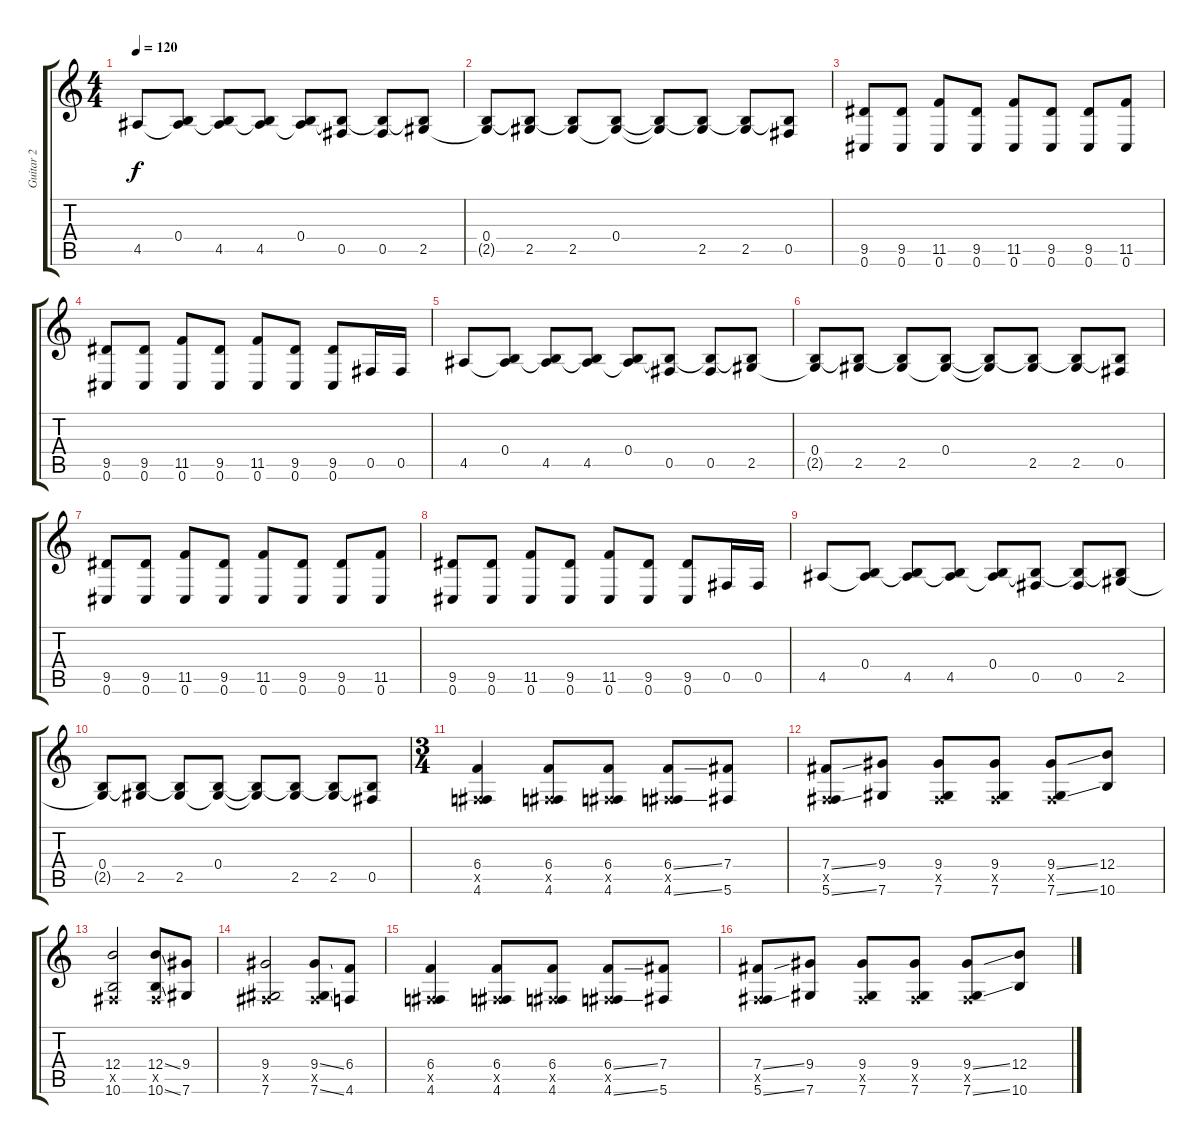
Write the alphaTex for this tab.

\track ("Guitar 2" "Guitar 2") {instrument overdrivenguitar}
\staff {score tabs}
\tuning (Db4 Ab3 E3 B2 Gb2 Db2) {hide}
\ts (4 4)
\tempo 120
\clef g2
\ks c
4.5.8{dy f} (0.4 4.5{t}).8 (0.4{t} 4.5).8 (0.4{t} 4.5).8 (0.4 4.5{t}).8 (0.4{t} 0.5).8 (0.4{t} 0.5).8 (0.4{t} 2.5).8 |
(0.4 2.5{t}).8 (0.4{t} 2.5).8 (0.4{t} 2.5).8 (0.4 2.5{t}).8 (0.4{t} 2.5{t}).8 (0.4{t} 2.5).8 (0.4{t} 2.5).8 (0.4{t} 0.5).8 |
(9.5 0.6).8 (9.5 0.6).8 (11.5 0.6).8 (9.5 0.6).8 (11.5 0.6).8 (9.5 0.6).8 (9.5 0.6).8 (11.5 0.6).8 |
(9.5 0.6).8 (9.5 0.6).8 (11.5 0.6).8 (9.5 0.6).8 (11.5 0.6).8 (9.5 0.6).8 (9.5 0.6).8 0.5.16 0.5.16 |
4.5.8 (0.4 4.5{t}).8 (0.4{t} 4.5).8 (0.4{t} 4.5).8 (0.4 4.5{t}).8 (0.4{t} 0.5).8 (0.4{t} 0.5).8 (0.4{t} 2.5).8 |
(0.4 2.5{t}).8 (0.4{t} 2.5).8 (0.4{t} 2.5).8 (0.4 2.5{t}).8 (0.4{t} 2.5{t}).8 (0.4{t} 2.5).8 (0.4{t} 2.5).8 (0.4{t} 0.5).8 |
(9.5 0.6).8 (9.5 0.6).8 (11.5 0.6).8 (9.5 0.6).8 (11.5 0.6).8 (9.5 0.6).8 (9.5 0.6).8 (11.5 0.6).8 |
(9.5 0.6).8 (9.5 0.6).8 (11.5 0.6).8 (9.5 0.6).8 (11.5 0.6).8 (9.5 0.6).8 (9.5 0.6).8 0.5.16 0.5.16 |
4.5.8 (0.4 4.5{t}).8 (0.4{t} 4.5).8 (0.4{t} 4.5).8 (0.4 4.5{t}).8 (0.4{t} 0.5).8 (0.4{t} 0.5).8 (0.4{t} 2.5).8 |
(0.4 2.5{t}).8 (0.4{t} 2.5).8 (0.4{t} 2.5).8 (0.4 2.5{t}).8 (0.4{t} 2.5{t}).8 (0.4{t} 2.5).8 (0.4{t} 2.5).8 (0.4{t} 0.5).8 |
\ts (3 4)
(6.4 0.5{x} 4.6).4 (6.4 0.5{x} 4.6).8 (6.4 0.5{x} 4.6).8 (6.4{ss} 0.5{x} 4.6{ss}).8 (7.4 5.6).8 |
(7.4{ss} 0.5{x} 5.6{ss}).8 (9.4 7.6).8 (9.4 0.5{x} 7.6).8 (9.4 0.5{x} 7.6).8 (9.4{ss} 0.5{x} 7.6{ss}).8 (12.4 10.6).8 |
(12.4 0.5{x} 10.6).2 (12.4{ss} 0.5{x} 10.6{ss}).8 (9.4 7.6).8 |
(9.4 0.5{x} 7.6).2 (9.4{ss} 0.5{x} 7.6{ss}).8 (6.4 4.6).8 |
(6.4 0.5{x} 4.6).4 (6.4 0.5{x} 4.6).8 (6.4 0.5{x} 4.6).8 (6.4{ss} 0.5{x} 4.6{ss}).8 (7.4 5.6).8 |
(7.4{ss} 0.5{x} 5.6{ss}).8 (9.4 7.6).8 (9.4 0.5{x} 7.6).8 (9.4 0.5{x} 7.6).8 (9.4{ss} 0.5{x} 7.6{ss}).8 (12.4 10.6).8
